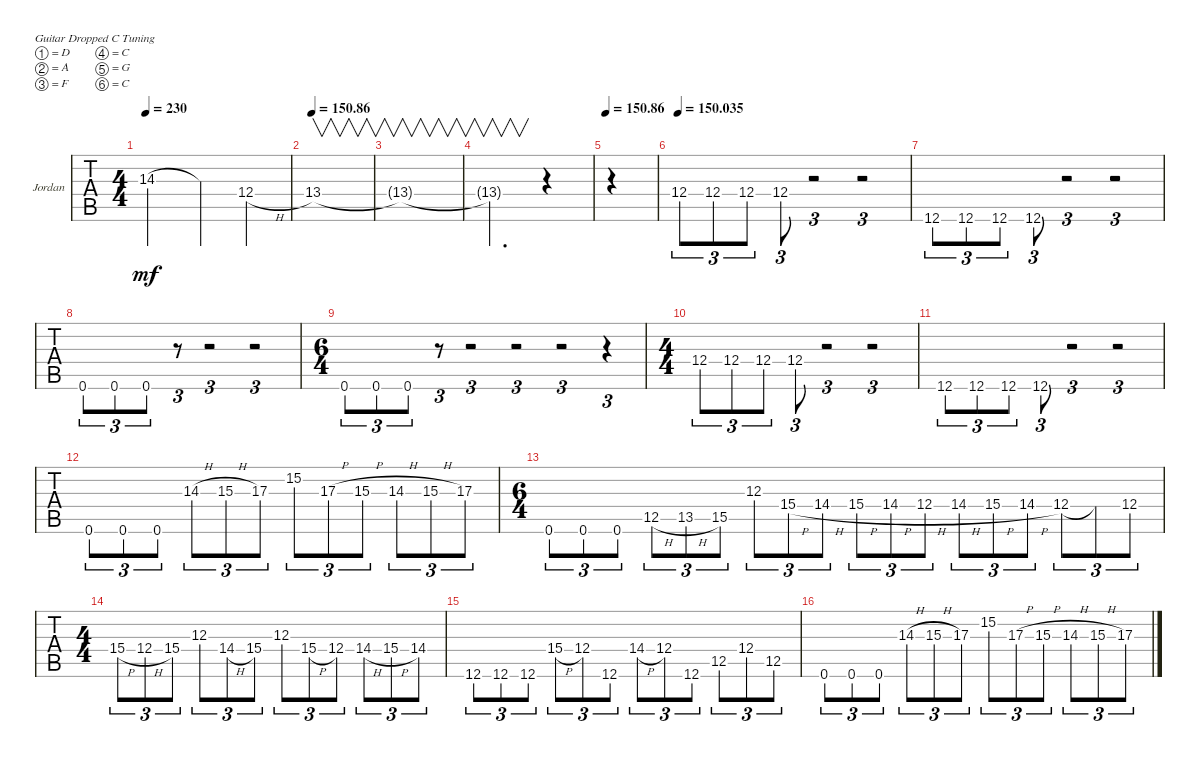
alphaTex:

\bracketExtendMode groupsimilarinstruments
\firstSystemTrackNameOrientation horizontal
\otherSystemsTrackNameOrientation horizontal
\track ("Jid-Lee" "Jordan") {instrument overdrivenguitar}
\staff {tabs}
\tuning (D4 A3 F3 C3 G2 C2)
\ts (4 4)
\tempo 230
\clef g2
\ks c
14.3{t}.2{dy mf} 14.3{t}.4 12.4{h}.4 |
\tempo
150.86 13.4.1{v} |
13.4{t}.1{v} |
13.4{t}.2{v d} r.4 |
\tempo
150.86 |
\tempo
150.035 12.4.8{tu (3 2)} 12.4.8{tu (3 2)} 12.4.8{tu (3 2)} 12.4.8{tu (3 2)} r.2{tu (3 2)} r.2{tu (3 2)} |
12.6.8{tu (3 2)} 12.6.8{tu (3 2)} 12.6.8{tu (3 2)} 12.6.8{tu (3 2)} r.2{tu (3 2)} r.2{tu (3 2)} |
0.6.8{tu (3 2)} 0.6.8{tu (3 2)} 0.6.8{tu (3 2)} r.8{tu (3 2)} r.2{tu (3 2)} r.2{tu (3 2)} |
\ts (6 4)
0.6.8{tu (3 2)} 0.6.8{tu (3 2)} 0.6.8{tu (3 2)} r.8{tu (3 2)} r.2{tu (3 2)} r.2{tu (3 2)} r.2{tu (3 2)} r.4{tu (3 2)} |
\ts (4 4)
12.4.8{tu (3 2)} 12.4.8{tu (3 2)} 12.4.8{tu (3 2)} 12.4.8{tu (3 2)} r.2{tu (3 2)} r.2{tu (3 2)} |
12.6.8{tu (3 2)} 12.6.8{tu (3 2)} 12.6.8{tu (3 2)} 12.6.8{tu (3 2)} r.2{tu (3 2)} r.2{tu (3 2)} |
0.6.8{tu (3 2)} 0.6.8{tu (3 2)} 0.6.8{tu (3 2)} 14.3{h}.8{tu (3 2)} 15.3{h}.8{tu (3 2)} 17.3.8{tu (3 2)} 15.2.8{tu (3 2)} 17.3{h}.8{tu (3 2)} 15.3{h}.8{tu (3 2)} 14.3{h}.8{tu (3 2)} 15.3{h}.8{tu (3 2)} 17.3.8{tu (3 2)} |
\ts (6 4)
0.6.8{tu (3 2)} 0.6.8{tu (3 2)} 0.6.8{tu (3 2)} 12.5{h}.8{tu (3 2)} 13.5{h}.8{tu (3 2)} 15.5.8{tu (3 2)} 12.3.8{tu (3 2)} 15.4{h}.8{tu (3 2)} 14.4{h}.8{tu (3 2)} 15.4{h}.8{tu (3 2)} 14.4{h}.8{tu (3 2)} 12.4{h}.8{tu (3 2)} 14.4{h}.8{tu (3 2)} 15.4{h}.8{tu (3 2)} 14.4{h}.8{tu (3 2)} 12.4.8{tu (3 2)} 12.4{t}.8{tu (3 2)} 12.4.8{tu (3 2)} |
\ts (4 4)
15.4{h}.8{tu (3 2)} 12.4{h}.8{tu (3 2)} 15.4.8{tu (3 2)} 12.3.8{tu (3 2)} 14.4{h}.8{tu (3 2)} 15.4.8{tu (3 2)} 12.3.8{tu (3 2)} 15.4{h}.8{tu (3 2)} 12.4.8{tu (3 2)} 14.4{h}.8{tu (3 2)} 15.4{h}.8{tu (3 2)} 14.4.8{tu (3 2)} |
12.6.8{tu (3 2)} 12.6.8{tu (3 2)} 12.6.8{tu (3 2)} 15.4{h}.8{tu (3 2)} 12.4.8{tu (3 2)} 12.6.8{tu (3 2)} 14.4{h}.8{tu (3 2)} 12.4.8{tu (3 2)} 12.6.8{tu (3 2)} 12.5.8{tu (3 2)} 12.4.8{tu (3 2)} 12.5.8{tu (3 2)} |
0.6.8{tu (3 2)} 0.6.8{tu (3 2)} 0.6.8{tu (3 2)} 14.3{h}.8{tu (3 2)} 15.3{h}.8{tu (3 2)} 17.3.8{tu (3 2)} 15.2.8{tu (3 2)} 17.3{h}.8{tu (3 2)} 15.3{h}.8{tu (3 2)} 14.3{h}.8{tu (3 2)} 15.3{h}.8{tu (3 2)} 17.3.8{tu (3 2)}
